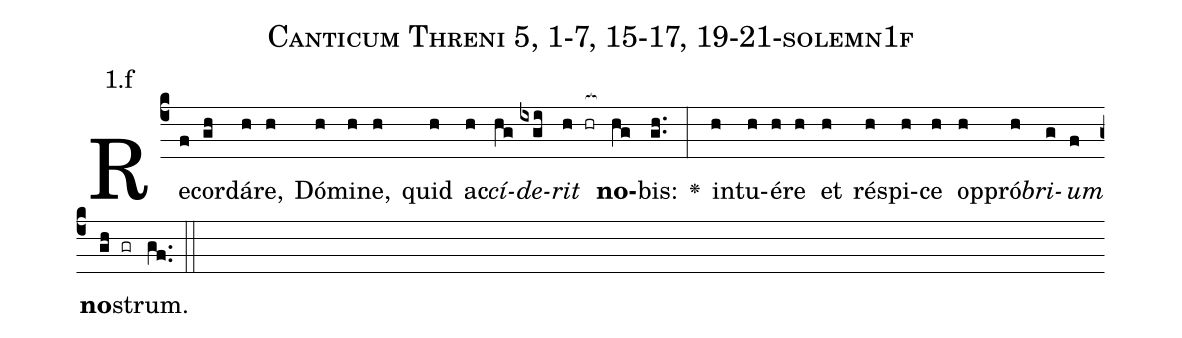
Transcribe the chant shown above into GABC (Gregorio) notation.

name: Canticum Threni 5, 1-7, 15-17, 19-21-solemn1f;
annotation: 1.f;
%%
(c4)Re(f)cor(gh)dá(h)re,(h) Dó(h)mi(h)ne,(h) quid(h) ac(h)<i>cí</i>(hg)<i>de</i>(ixgi)<i>rit</i>(h hr[ocb:1{]) <b>no</b>(hg[ocb:0}])bis:(gh..) <v>\greheightstar</v>(:) in(h)tu(h)é(h)re(h) et(h) ré(h)spi(h)ce(h) op(h)pró(h)<i>bri</i>(g)<i>um</i>(f) <b>no</b>(gh gr)strum.(gf..) (::)


%E(h) u(h) o(g) u(f) a(gh) e.(gf..) (::)
